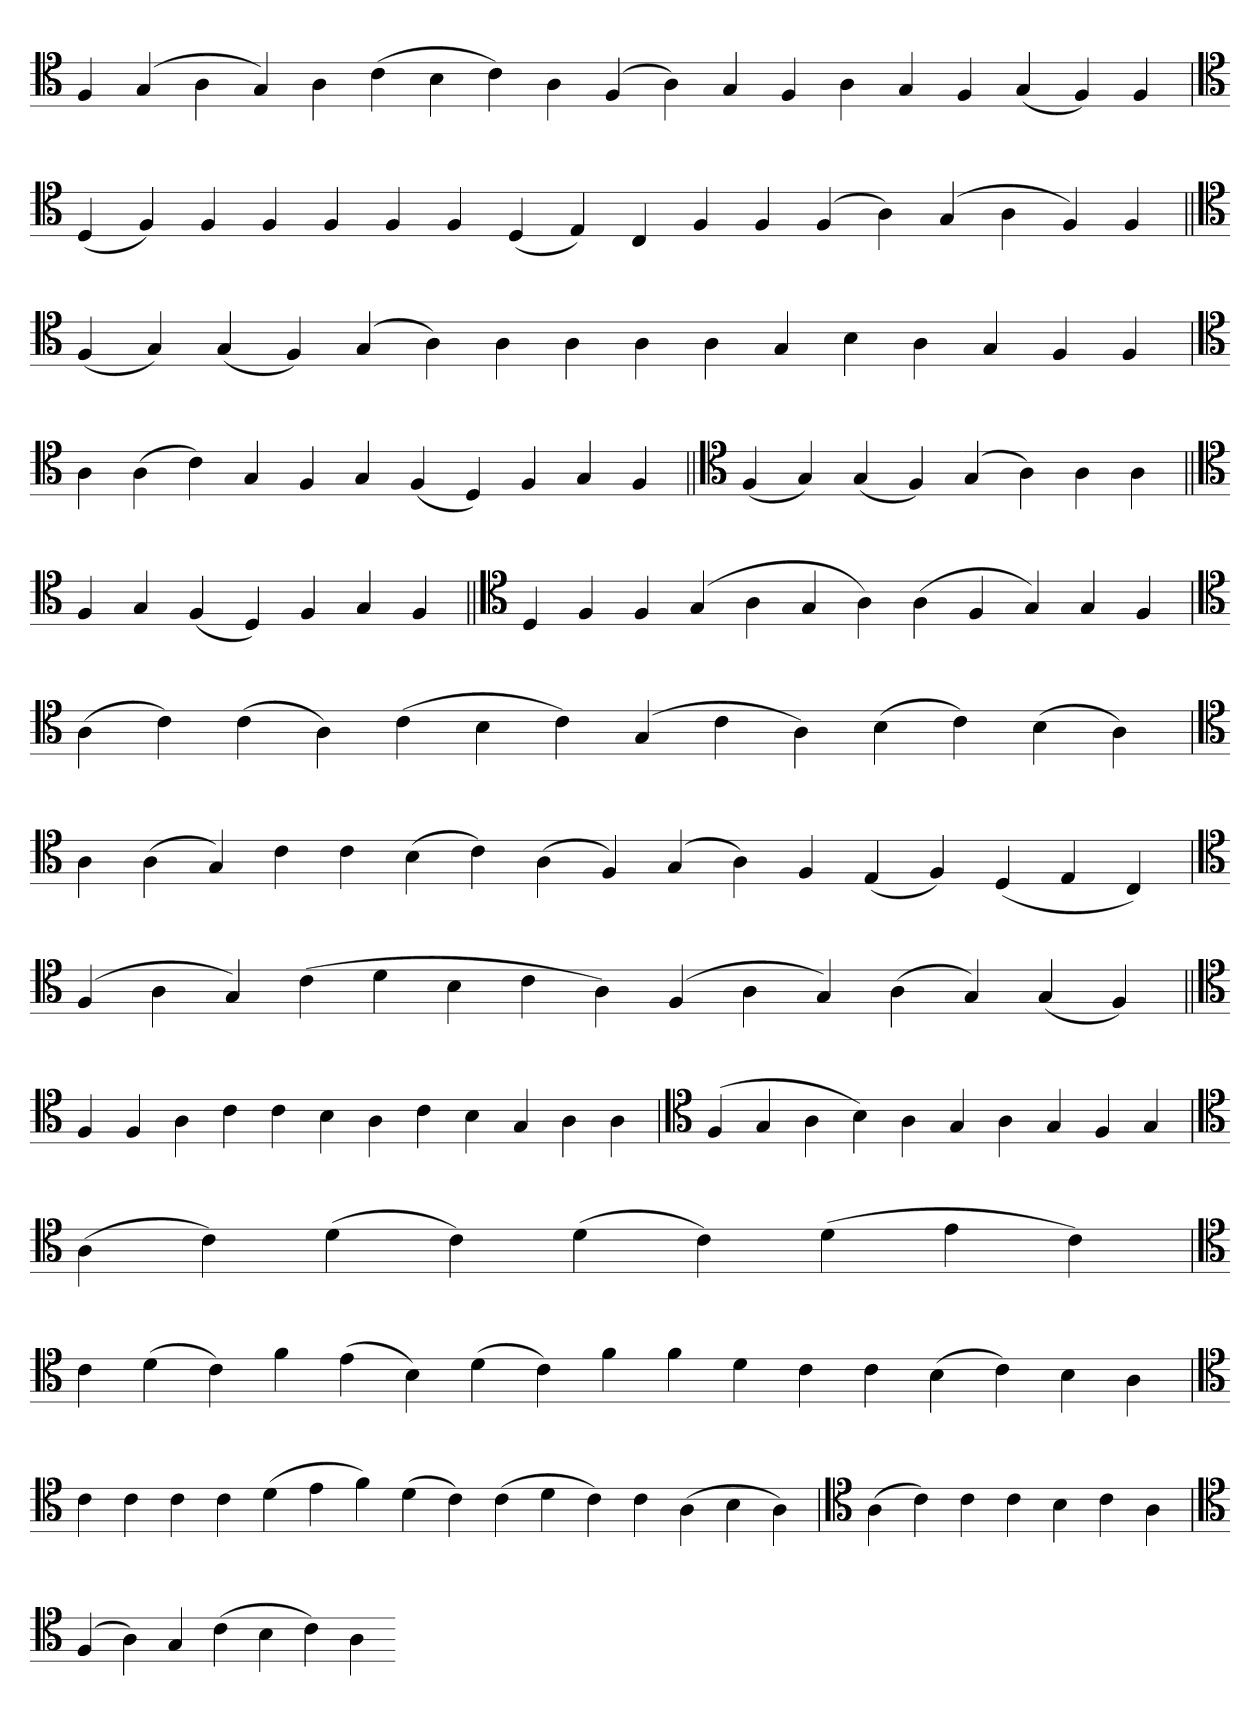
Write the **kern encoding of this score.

**kern
*part1
*staff1
*clefC4
=
4F
(4G
4A
4G)
4A
(4c
4B
4c)
4A
(4F
4A)
4G
4F
4A
4G
4F
(4G
4F)
4F
='
*clefC4
(4D
4F)
4F
4F
4F
4F
4F
(4D
4E)
4C
4F
4F
(4F
4A)
(4G
4A
4F)
4F
=||
*clefC4
(4F
4G)
(4G
4F)
(4G
4A)
4A
4A
4A
4A
4G
4B
4A
4G
4F
4F
=
*clefC4
4A
(4A
4c)
4G
4F
4G
(4F
4D)
4F
4G
4F
=||
*clefC4
(4F
4G)
(4G
4F)
(4G
4A)
4A
4A
=||
*clefC4
4F
4G
(4F
4D)
4F
4G
4F
=||
*clefC4
4D
4F
4F
(4G
4A
4G
4A)
(4A
4F
4G)
4G
4F
=`
*clefC4
(4A
4c)
(4c
4A)
(4c
4B
4c)
(4G
4c
4A)
(4B
4c)
(4B
4A)
=
*clefC4
4A
(4A
4G)
4c
4c
(4B
4c)
(4A
4F)
(4G
4A)
4F
(4E
4F)
(4D
4E
4C)
=`
*clefC4
(4F
4A
4G)
(4c
4d
4B
4c
4A)
(4F
4A
4G)
(4A
4G)
(4G
4F)
=||
*clefC4
4F
4F
4A
4c
4c
4B
4A
4c
4B
4G
4A
4A
=`
*clefC4
(4F
4G
4A
4B)
4A
4G
4A
4G
4F
4G
=`
*clefC4
(4A
4c)
(4d
4c)
(4d
4c)
(4d
4e
4c)
=`
*clefC4
4c
(4d
4c)
4f
(4e
4B)
(4d
4c)
4f
4f
4d
4c
4c
(4B
4c)
4B
4A
='
*clefC4
4c
4c
4c
4c
(4d
4e
4f)
(4d
4c)
(4c
4d
4c)
4c
(4A
4B
4A)
=
*clefC4
(4A
4c)
4c
4c
4B
4c
4A
=`
*clefC4
(4F
4A)
4G
(4c
4B
4c)
4A
=-
*-
